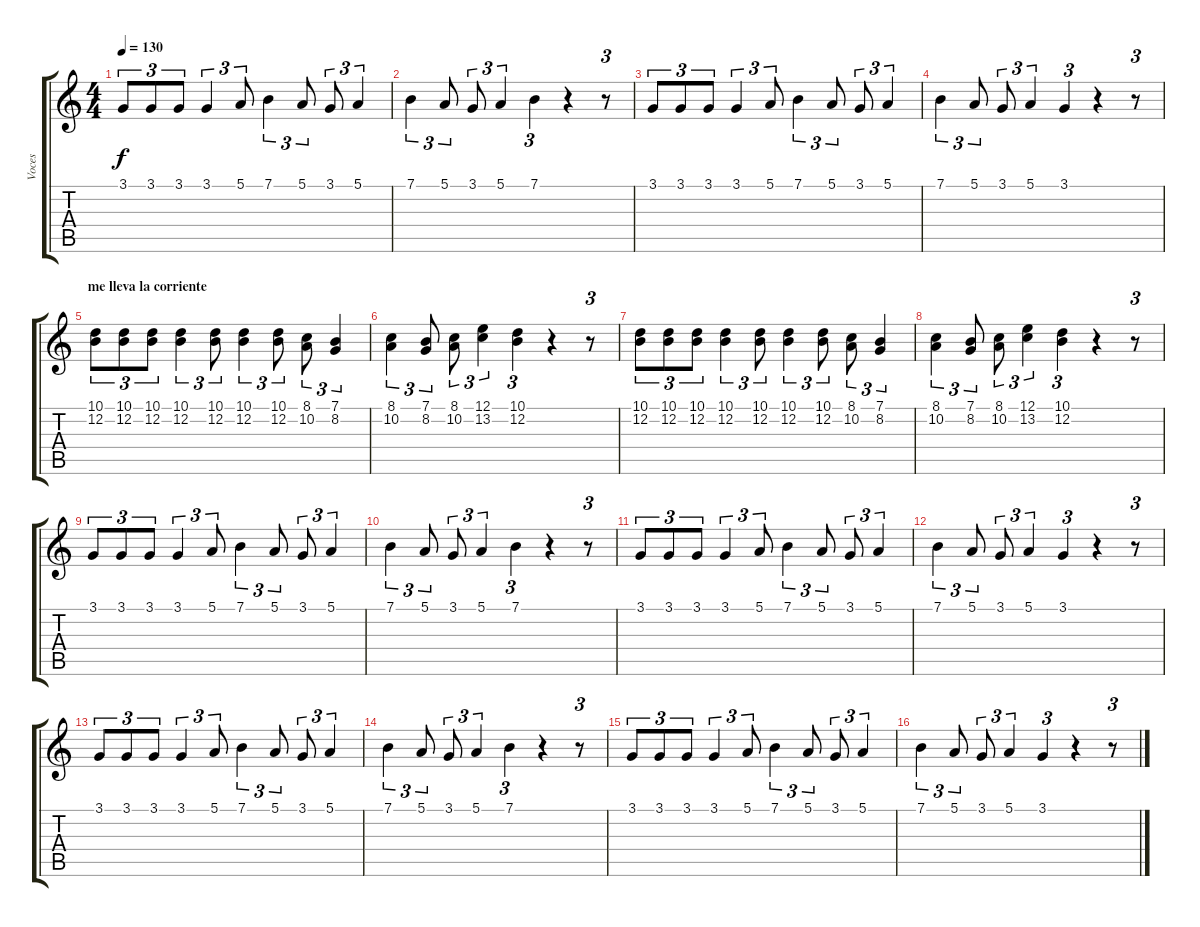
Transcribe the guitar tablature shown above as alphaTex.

\track ("Voces" "Voces") {instrument sopranosax}
\staff {score tabs}
\tuning (E4 B3 G3 D3 A2 E2) {hide}
\ts (4 4)
\tempo 130
\clef g2
\ks c
3.1.8{tu (3 2) dy f} 3.1.8{tu (3 2)} 3.1.8{tu (3 2)} 3.1.4{tu (3 2)} 5.1.8{tu (3 2)} 7.1.4{tu (3 2)} 5.1.8{tu (3 2)} 3.1.8{tu (3 2)} 5.1.4{tu (3 2)} |
7.1.4{tu (3 2)} 5.1.8{tu (3 2)} 3.1.8{tu (3 2)} 5.1.4{tu (3 2)} 7.1.4{tu (3 2)} r.4 r.8{tu (3 2)} |
3.1.8{tu (3 2)} 3.1.8{tu (3 2)} 3.1.8{tu (3 2)} 3.1.4{tu (3 2)} 5.1.8{tu (3 2)} 7.1.4{tu (3 2)} 5.1.8{tu (3 2)} 3.1.8{tu (3 2)} 5.1.4{tu (3 2)} |
7.1.4{tu (3 2)} 5.1.8{tu (3 2)} 3.1.8{tu (3 2)} 5.1.4{tu (3 2)} 3.1.4{tu (3 2)} r.4 r.8{tu (3 2)} |
\section ("" "me lleva la corriente")
(10.1 12.2).8{tu (3 2)} (10.1 12.2).8{tu (3 2)} (10.1 12.2).8{tu (3 2)} (10.1 12.2).4{tu (3 2)} (10.1 12.2).8{tu (3 2)} (10.1 12.2).4{tu (3 2)} (10.1 12.2).8{tu (3 2)} (8.1 10.2).8{tu (3 2)} (7.1 8.2).4{tu (3 2)} |
(8.1 10.2).4{tu (3 2)} (7.1 8.2).8{tu (3 2)} (8.1 10.2).8{tu (3 2)} (12.1 13.2).4{tu (3 2)} (10.1 12.2).4{tu (3 2)} r.4 r.8{tu (3 2)} |
(10.1 12.2).8{tu (3 2)} (10.1 12.2).8{tu (3 2)} (10.1 12.2).8{tu (3 2)} (10.1 12.2).4{tu (3 2)} (10.1 12.2).8{tu (3 2)} (10.1 12.2).4{tu (3 2)} (10.1 12.2).8{tu (3 2)} (8.1 10.2).8{tu (3 2)} (7.1 8.2).4{tu (3 2)} |
(8.1 10.2).4{tu (3 2)} (7.1 8.2).8{tu (3 2)} (8.1 10.2).8{tu (3 2)} (12.1 13.2).4{tu (3 2)} (10.1 12.2).4{tu (3 2)} r.4 r.8{tu (3 2)} |
3.1.8{tu (3 2)} 3.1.8{tu (3 2)} 3.1.8{tu (3 2)} 3.1.4{tu (3 2)} 5.1.8{tu (3 2)} 7.1.4{tu (3 2)} 5.1.8{tu (3 2)} 3.1.8{tu (3 2)} 5.1.4{tu (3 2)} |
7.1.4{tu (3 2)} 5.1.8{tu (3 2)} 3.1.8{tu (3 2)} 5.1.4{tu (3 2)} 7.1.4{tu (3 2)} r.4 r.8{tu (3 2)} |
3.1.8{tu (3 2)} 3.1.8{tu (3 2)} 3.1.8{tu (3 2)} 3.1.4{tu (3 2)} 5.1.8{tu (3 2)} 7.1.4{tu (3 2)} 5.1.8{tu (3 2)} 3.1.8{tu (3 2)} 5.1.4{tu (3 2)} |
7.1.4{tu (3 2)} 5.1.8{tu (3 2)} 3.1.8{tu (3 2)} 5.1.4{tu (3 2)} 3.1.4{tu (3 2)} r.4 r.8{tu (3 2)} |
3.1.8{tu (3 2)} 3.1.8{tu (3 2)} 3.1.8{tu (3 2)} 3.1.4{tu (3 2)} 5.1.8{tu (3 2)} 7.1.4{tu (3 2)} 5.1.8{tu (3 2)} 3.1.8{tu (3 2)} 5.1.4{tu (3 2)} |
7.1.4{tu (3 2)} 5.1.8{tu (3 2)} 3.1.8{tu (3 2)} 5.1.4{tu (3 2)} 7.1.4{tu (3 2)} r.4 r.8{tu (3 2)} |
3.1.8{tu (3 2)} 3.1.8{tu (3 2)} 3.1.8{tu (3 2)} 3.1.4{tu (3 2)} 5.1.8{tu (3 2)} 7.1.4{tu (3 2)} 5.1.8{tu (3 2)} 3.1.8{tu (3 2)} 5.1.4{tu (3 2)} |
7.1.4{tu (3 2)} 5.1.8{tu (3 2)} 3.1.8{tu (3 2)} 5.1.4{tu (3 2)} 3.1.4{tu (3 2)} r.4 r.8{tu (3 2)}
